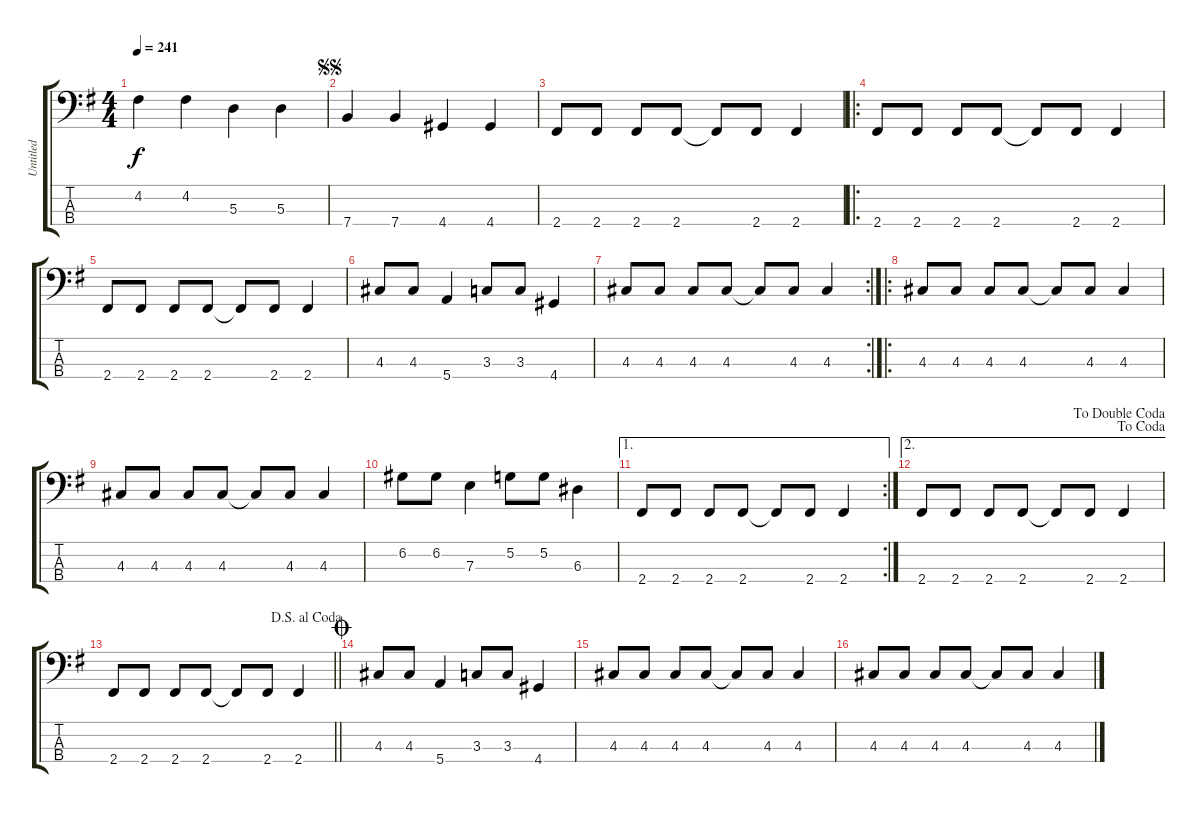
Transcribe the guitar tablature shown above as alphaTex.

\track ("Untitled" "Untitled") {instrument electricbassfinger}
\staff {score tabs}
\tuning (G2 D2 A1 E1) {hide}
\ts (4 4)
\tempo 241
\clef f4
\ks g
4.2.4{dy f} 4.2.4 5.3.4 5.3.4 |
\jump segnosegno
7.4.4 7.4.4 4.4.4 4.4.4 |
2.4.8 2.4.8 2.4.8 2.4.8 2.4{t}.8 2.4.8 2.4.4 |
\ro
2.4.8 2.4.8 2.4.8 2.4.8 2.4{t}.8 2.4.8 2.4.4 |
2.4.8 2.4.8 2.4.8 2.4.8 2.4{t}.8 2.4.8 2.4.4 |
4.3.8 4.3.8 5.4.4 3.3.8 3.3.8 4.4.4 |
\rc 2
4.3.8 4.3.8 4.3.8 4.3.8 4.3{t}.8 4.3.8 4.3.4 |
\ro
4.3.8 4.3.8 4.3.8 4.3.8 4.3{t}.8 4.3.8 4.3.4 |
4.3.8 4.3.8 4.3.8 4.3.8 4.3{t}.8 4.3.8 4.3.4 |
6.2.8 6.2.8 7.3.4 5.2.8 5.2.8 6.3.4 |
\ae 1
\rc 2
2.4.8 2.4.8 2.4.8 2.4.8 2.4{t}.8 2.4.8 2.4.4 |
\ae 2
\jump dacoda
\jump dadoublecoda
2.4.8 2.4.8 2.4.8 2.4.8 2.4{t}.8 2.4.8 2.4.4 |
\jump dalsegnoalcoda
\barLineRight lightlight
2.4.8 2.4.8 2.4.8 2.4.8 2.4{t}.8 2.4.8 2.4.4 |
\jump coda
4.3.8 4.3.8 5.4.4 3.3.8 3.3.8 4.4.4 |
4.3.8 4.3.8 4.3.8 4.3.8 4.3{t}.8 4.3.8 4.3.4 |
4.3.8 4.3.8 4.3.8 4.3.8 4.3{t}.8 4.3.8 4.3.4
